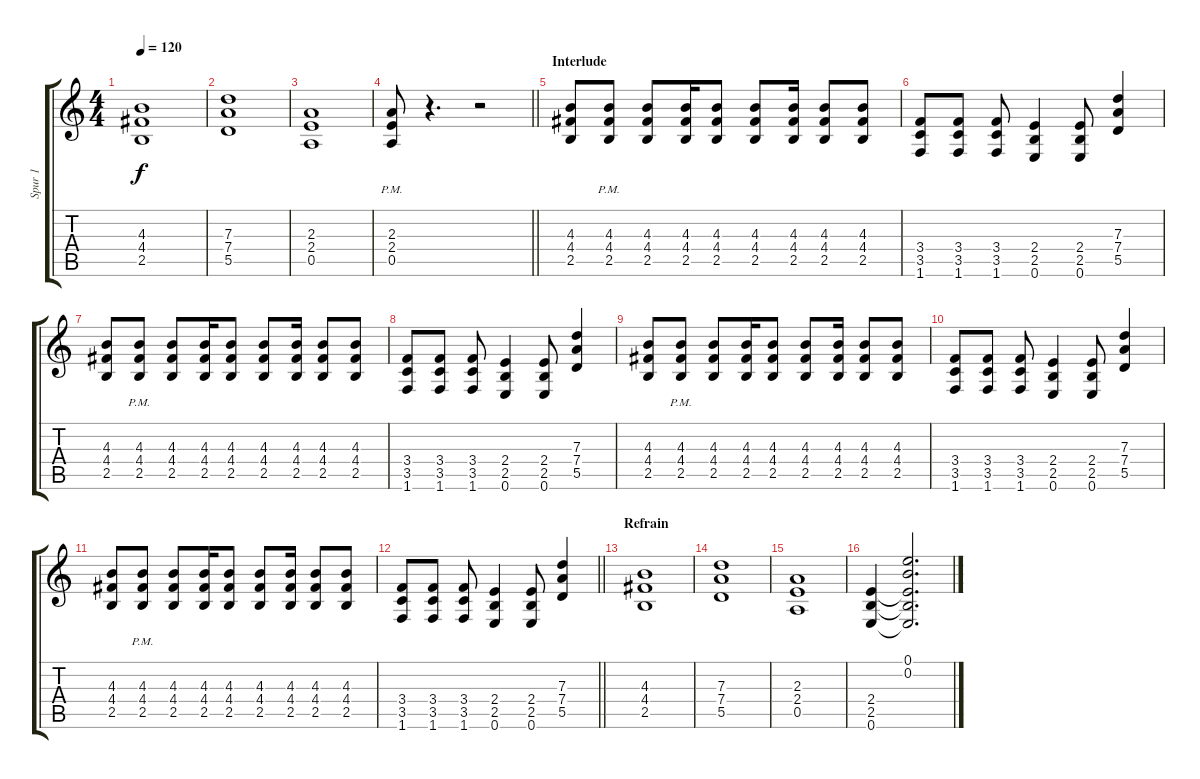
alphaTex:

\track ("Spur 1" "Spur 1") {instrument distortionguitar}
\staff {score tabs}
\tuning (E4 B3 G3 D3 A2 E2) {hide}
\ts (4 4)
\tempo 120
\clef g2
\ks c
(4.3 4.4 2.5).1{dy f} |
(7.3 7.4 5.5).1 |
(2.3 2.4 0.5).1 |
\barLineRight lightlight
(2.3{pm} 2.4{pm} 0.5{pm}).8 r.4{d} r.2 |
\section ("" "Interlude")
(4.3 4.4 2.5).8 (4.3{pm} 4.4 2.5).8 (4.3 4.4 2.5).8 (4.3 4.4 2.5).16 (4.3 4.4 2.5).8 (4.3 4.4 2.5).8 (4.3 4.4 2.5).16 (4.3 4.4 2.5).8 (4.3 4.4 2.5).8 |
(3.4 3.5 1.6).8 (3.4 3.5 1.6).8 (3.4 3.5 1.6).8 (2.4 2.5 0.6).4 (2.4 2.5 0.6).8 (7.3 7.4 5.5).4 |
(4.3 4.4 2.5).8 (4.3{pm} 4.4 2.5).8 (4.3 4.4 2.5).8 (4.3 4.4 2.5).16 (4.3 4.4 2.5).8 (4.3 4.4 2.5).8 (4.3 4.4 2.5).16 (4.3 4.4 2.5).8 (4.3 4.4 2.5).8 |
(3.4 3.5 1.6).8 (3.4 3.5 1.6).8 (3.4 3.5 1.6).8 (2.4 2.5 0.6).4 (2.4 2.5 0.6).8 (7.3 7.4 5.5).4 |
(4.3 4.4 2.5).8 (4.3{pm} 4.4 2.5).8 (4.3 4.4 2.5).8 (4.3 4.4 2.5).16 (4.3 4.4 2.5).8 (4.3 4.4 2.5).8 (4.3 4.4 2.5).16 (4.3 4.4 2.5).8 (4.3 4.4 2.5).8 |
(3.4 3.5 1.6).8 (3.4 3.5 1.6).8 (3.4 3.5 1.6).8 (2.4 2.5 0.6).4 (2.4 2.5 0.6).8 (7.3 7.4 5.5).4 |
(4.3 4.4 2.5).8 (4.3{pm} 4.4 2.5).8 (4.3 4.4 2.5).8 (4.3 4.4 2.5).16 (4.3 4.4 2.5).8 (4.3 4.4 2.5).8 (4.3 4.4 2.5).16 (4.3 4.4 2.5).8 (4.3 4.4 2.5).8 |
\barLineRight lightlight
(3.4 3.5 1.6).8 (3.4 3.5 1.6).8 (3.4 3.5 1.6).8 (2.4 2.5 0.6).4 (2.4 2.5 0.6).8 (7.3 7.4 5.5).4 |
\section ("" "Refrain")
(4.3 4.4 2.5).1 |
(7.3 7.4 5.5).1 |
(2.3 2.4 0.5).1 |
(2.4 2.5 0.6).4 (0.1 0.2 2.4{t} 2.5{t} 0.6{t}).2{d}
